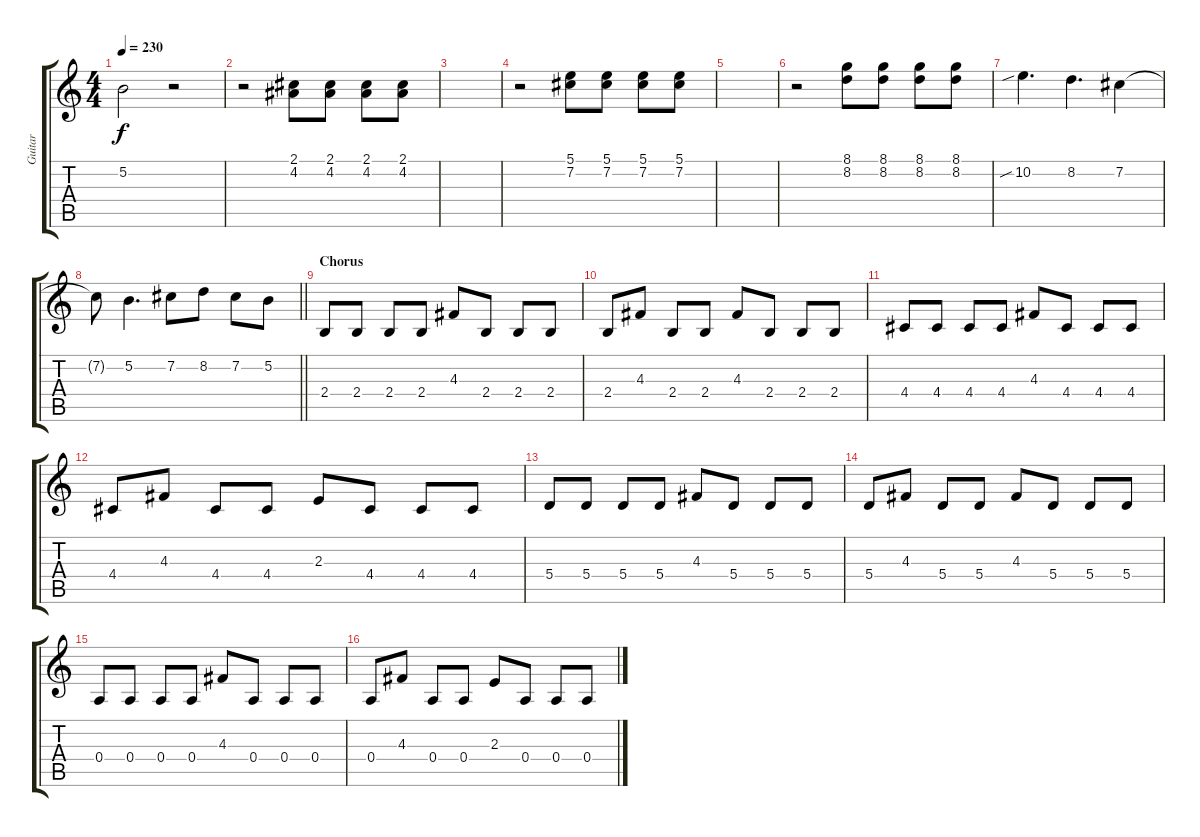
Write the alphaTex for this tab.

\track ("Guitar" "Guitar") {instrument distortionguitar}
\staff {score tabs}
\tuning (B3 Gb3 D3 A2 E2 B1) {hide}
\ts (4 4)
\tempo 230
\clef g2
\ks c
5.2{t}.2{dy f} r.2 |
r.2 (2.1 4.2).8 (2.1 4.2).8 (2.1 4.2).8 (2.1 4.2).8 |
|
r.2 (5.1 7.2).8 (5.1 7.2).8 (5.1 7.2).8 (5.1 7.2).8 |
|
r.2 (8.1 8.2).8 (8.1 8.2).8 (8.1 8.2).8 (8.1 8.2).8 |
10.2{sib}.4{d} 8.2.4{d} 7.2.4 |
\barLineRight lightlight
7.2{t}.8 5.2.4{d} 7.2.8 8.2.8 7.2.8 5.2.8 |
\section ("" "Chorus")
2.4.8 2.4.8 2.4.8 2.4.8 4.3.8 2.4.8 2.4.8 2.4.8 |
2.4.8 4.3.8 2.4.8 2.4.8 4.3.8 2.4.8 2.4.8 2.4.8 |
4.4.8 4.4.8 4.4.8 4.4.8 4.3.8 4.4.8 4.4.8 4.4.8 |
4.4.8 4.3.8 4.4.8 4.4.8 2.3.8 4.4.8 4.4.8 4.4.8 |
5.4.8 5.4.8 5.4.8 5.4.8 4.3.8 5.4.8 5.4.8 5.4.8 |
5.4.8 4.3.8 5.4.8 5.4.8 4.3.8 5.4.8 5.4.8 5.4.8 |
0.4.8 0.4.8 0.4.8 0.4.8 4.3.8 0.4.8 0.4.8 0.4.8 |
0.4.8 4.3.8 0.4.8 0.4.8 2.3.8 0.4.8 0.4.8 0.4.8
